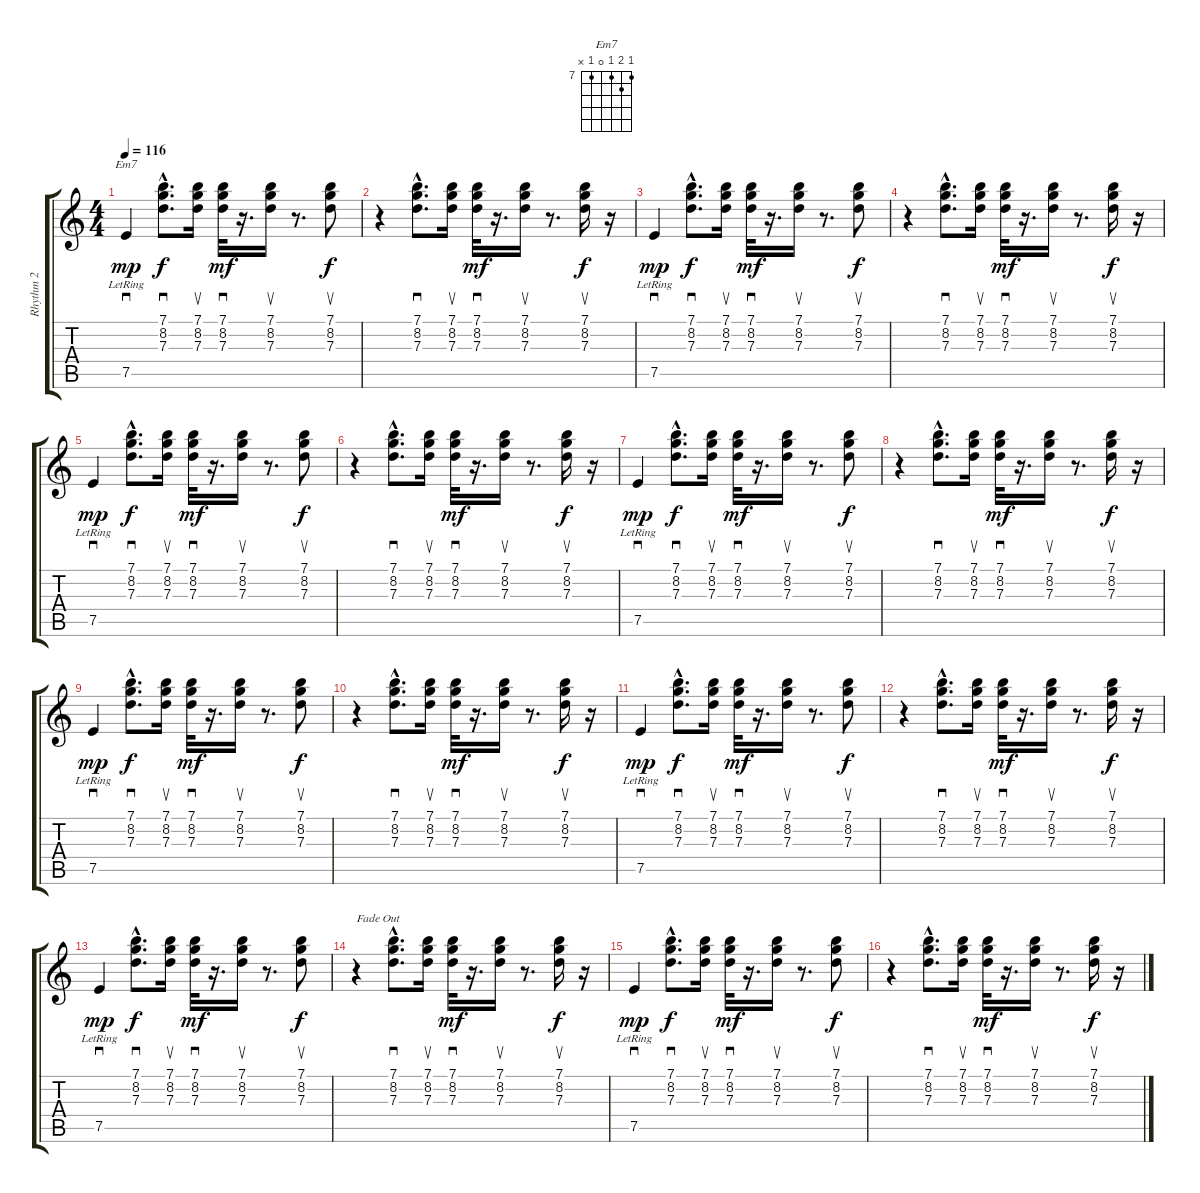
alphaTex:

\track ("Rhythm 2" "Rhythm 2") {instrument electricguitarjazz}
\staff {score tabs}
\tuning (E4 B3 G3 D3 A2 E2) {hide}
\chord ("Em7" 7 8 7 0 7 x) {firstfret 7}
\ts (4 4)
\tempo 116
\clef g2
\ks c
7.5{lr}.4{sd ch "Em7" dy mp} (7.1{hac} 8.2{hac} 7.3{hac}).8{d sd dy f} (7.1 8.2 7.3).16{su} (7.1 8.2 7.3).32{sd dy mf} r.16{d} (7.1 8.2 7.3).16{su} r.8{d} (7.1 8.2 7.3).8{su dy f} |
r.4 (7.1{hac} 8.2{hac} 7.3{hac}).8{d sd} (7.1 8.2 7.3).16{su} (7.1 8.2 7.3).32{sd dy mf} r.16{d} (7.1 8.2 7.3).16{su} r.8{d} (7.1 8.2 7.3).16{su dy f} r.16 |
7.5{lr}.4{sd dy mp} (7.1{hac} 8.2{hac} 7.3{hac}).8{d sd dy f} (7.1 8.2 7.3).16{su} (7.1 8.2 7.3).32{sd dy mf} r.16{d} (7.1 8.2 7.3).16{su} r.8{d} (7.1 8.2 7.3).8{su dy f} |
r.4 (7.1{hac} 8.2{hac} 7.3{hac}).8{d sd} (7.1 8.2 7.3).16{su} (7.1 8.2 7.3).32{sd dy mf} r.16{d} (7.1 8.2 7.3).16{su} r.8{d} (7.1 8.2 7.3).16{su dy f} r.16 |
7.5{lr}.4{sd dy mp} (7.1{hac} 8.2{hac} 7.3{hac}).8{d sd dy f} (7.1 8.2 7.3).16{su} (7.1 8.2 7.3).32{sd dy mf} r.16{d} (7.1 8.2 7.3).16{su} r.8{d} (7.1 8.2 7.3).8{su dy f} |
r.4 (7.1{hac} 8.2{hac} 7.3{hac}).8{d sd} (7.1 8.2 7.3).16{su} (7.1 8.2 7.3).32{sd dy mf} r.16{d} (7.1 8.2 7.3).16{su} r.8{d} (7.1 8.2 7.3).16{su dy f} r.16 |
7.5{lr}.4{sd dy mp} (7.1{hac} 8.2{hac} 7.3{hac}).8{d sd dy f} (7.1 8.2 7.3).16{su} (7.1 8.2 7.3).32{sd dy mf} r.16{d} (7.1 8.2 7.3).16{su} r.8{d} (7.1 8.2 7.3).8{su dy f} |
r.4 (7.1{hac} 8.2{hac} 7.3{hac}).8{d sd} (7.1 8.2 7.3).16{su} (7.1 8.2 7.3).32{sd dy mf} r.16{d} (7.1 8.2 7.3).16{su} r.8{d} (7.1 8.2 7.3).16{su dy f} r.16 |
7.5{lr}.4{sd dy mp} (7.1{hac} 8.2{hac} 7.3{hac}).8{d sd dy f} (7.1 8.2 7.3).16{su} (7.1 8.2 7.3).32{sd dy mf} r.16{d} (7.1 8.2 7.3).16{su} r.8{d} (7.1 8.2 7.3).8{su dy f} |
r.4 (7.1{hac} 8.2{hac} 7.3{hac}).8{d sd} (7.1 8.2 7.3).16{su} (7.1 8.2 7.3).32{sd dy mf} r.16{d} (7.1 8.2 7.3).16{su} r.8{d} (7.1 8.2 7.3).16{su dy f} r.16 |
7.5{lr}.4{sd dy mp} (7.1{hac} 8.2{hac} 7.3{hac}).8{d sd dy f} (7.1 8.2 7.3).16{su} (7.1 8.2 7.3).32{sd dy mf} r.16{d} (7.1 8.2 7.3).16{su} r.8{d} (7.1 8.2 7.3).8{su dy f} |
r.4 (7.1{hac} 8.2{hac} 7.3{hac}).8{d sd} (7.1 8.2 7.3).16{su} (7.1 8.2 7.3).32{sd dy mf} r.16{d} (7.1 8.2 7.3).16{su} r.8{d} (7.1 8.2 7.3).16{su dy f} r.16 |
7.5{lr}.4{sd dy mp} (7.1{hac} 8.2{hac} 7.3{hac}).8{d sd dy f} (7.1 8.2 7.3).16{su} (7.1 8.2 7.3).32{sd dy mf} r.16{d} (7.1 8.2 7.3).16{su} r.8{d} (7.1 8.2 7.3).8{su dy f} |
r.4{txt "Fade Out"} (7.1{hac} 8.2{hac} 7.3{hac}).8{d sd} (7.1 8.2 7.3).16{su} (7.1 8.2 7.3).32{sd dy mf} r.16{d} (7.1 8.2 7.3).16{su} r.8{d} (7.1 8.2 7.3).16{su dy f} r.16 |
7.5{lr}.4{sd dy mp} (7.1{hac} 8.2{hac} 7.3{hac}).8{d sd dy f} (7.1 8.2 7.3).16{su} (7.1 8.2 7.3).32{sd dy mf} r.16{d} (7.1 8.2 7.3).16{su} r.8{d} (7.1 8.2 7.3).8{su dy f} |
r.4 (7.1{hac} 8.2{hac} 7.3{hac}).8{d sd} (7.1 8.2 7.3).16{su} (7.1 8.2 7.3).32{sd dy mf} r.16{d} (7.1 8.2 7.3).16{su} r.8{d} (7.1 8.2 7.3).16{su dy f} r.16
